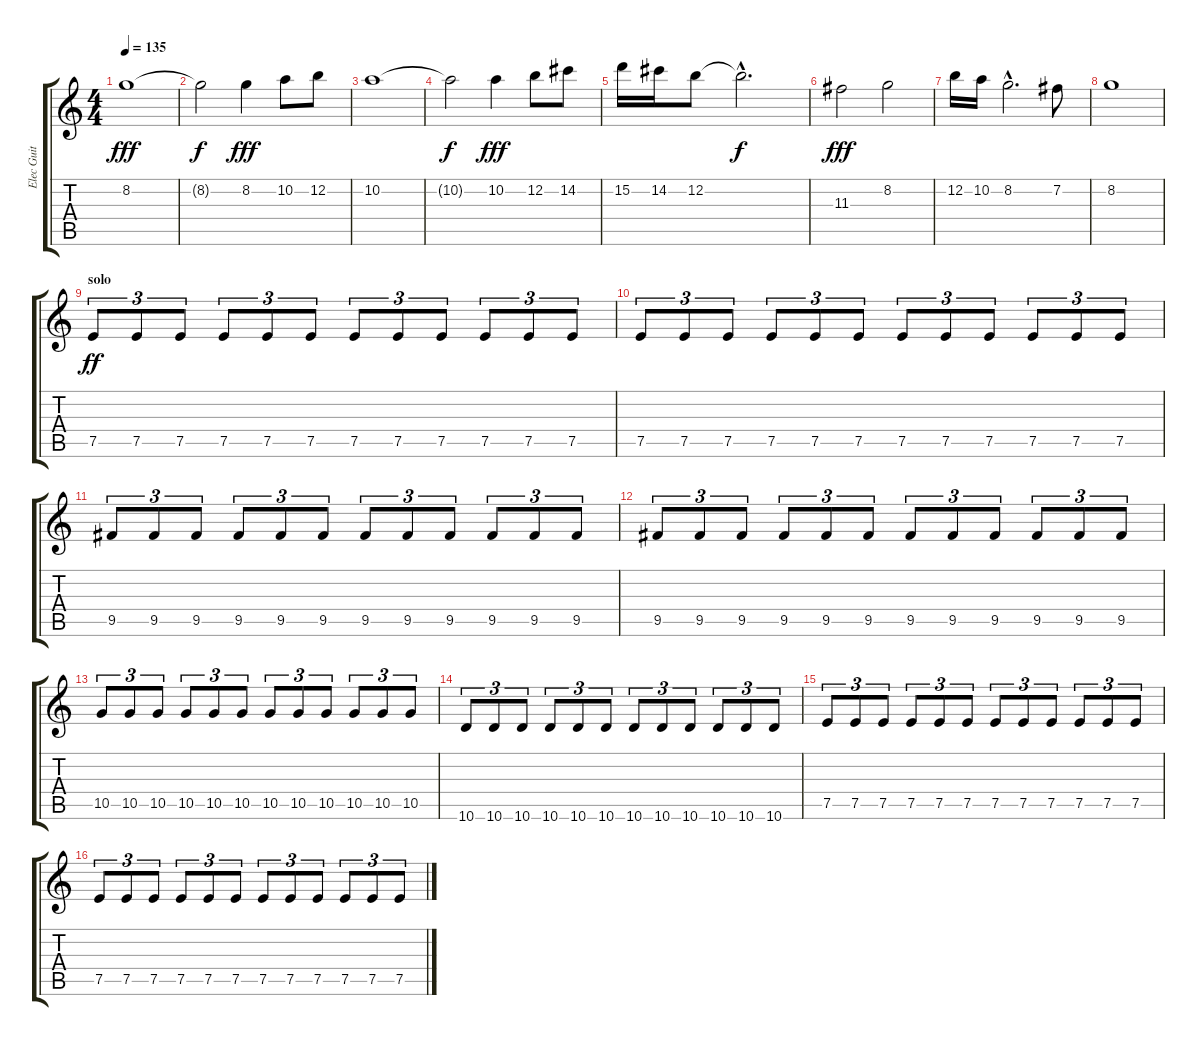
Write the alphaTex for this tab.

\track ("Elec Guit 1" "Elec Guit ") {instrument overdrivenguitar}
\staff {score tabs}
\tuning (E4 B3 G3 D3 A2 E2) {hide}
\ts (4 4)
\tempo 135
\clef g2
\ks c
8.2.1{dy fff} |
8.2{t}.2{dy f} 8.2.4{dy fff} 10.2.8 12.2.8 |
10.2.1 |
10.2{t}.2{dy f} 10.2.4{dy fff} 12.2.8 14.2.8 |
15.2.16 14.2.16 12.2.8 12.2{hac t}.2{d dy f} |
11.3.2{dy fff} 8.2.2 |
12.2.16 10.2.16 8.2{hac}.2{d} 7.2.8 |
8.2.1 |
\section ("" "solo")
7.5.8{tu (3 2) dy ff} 7.5.8{tu (3 2)} 7.5.8{tu (3 2)} 7.5.8{tu (3 2)} 7.5.8{tu (3 2)} 7.5.8{tu (3 2)} 7.5.8{tu (3 2)} 7.5.8{tu (3 2)} 7.5.8{tu (3 2)} 7.5.8{tu (3 2)} 7.5.8{tu (3 2)} 7.5.8{tu (3 2)} |
7.5.8{tu (3 2)} 7.5.8{tu (3 2)} 7.5.8{tu (3 2)} 7.5.8{tu (3 2)} 7.5.8{tu (3 2)} 7.5.8{tu (3 2)} 7.5.8{tu (3 2)} 7.5.8{tu (3 2)} 7.5.8{tu (3 2)} 7.5.8{tu (3 2)} 7.5.8{tu (3 2)} 7.5.8{tu (3 2)} |
9.5.8{tu (3 2)} 9.5.8{tu (3 2)} 9.5.8{tu (3 2)} 9.5.8{tu (3 2)} 9.5.8{tu (3 2)} 9.5.8{tu (3 2)} 9.5.8{tu (3 2)} 9.5.8{tu (3 2)} 9.5.8{tu (3 2)} 9.5.8{tu (3 2)} 9.5.8{tu (3 2)} 9.5.8{tu (3 2)} |
9.5.8{tu (3 2)} 9.5.8{tu (3 2)} 9.5.8{tu (3 2)} 9.5.8{tu (3 2)} 9.5.8{tu (3 2)} 9.5.8{tu (3 2)} 9.5.8{tu (3 2)} 9.5.8{tu (3 2)} 9.5.8{tu (3 2)} 9.5.8{tu (3 2)} 9.5.8{tu (3 2)} 9.5.8{tu (3 2)} |
10.5.8{tu (3 2)} 10.5.8{tu (3 2)} 10.5.8{tu (3 2)} 10.5.8{tu (3 2)} 10.5.8{tu (3 2)} 10.5.8{tu (3 2)} 10.5.8{tu (3 2)} 10.5.8{tu (3 2)} 10.5.8{tu (3 2)} 10.5.8{tu (3 2)} 10.5.8{tu (3 2)} 10.5.8{tu (3 2)} |
10.6.8{tu (3 2)} 10.6.8{tu (3 2)} 10.6.8{tu (3 2)} 10.6.8{tu (3 2)} 10.6.8{tu (3 2)} 10.6.8{tu (3 2)} 10.6.8{tu (3 2)} 10.6.8{tu (3 2)} 10.6.8{tu (3 2)} 10.6.8{tu (3 2)} 10.6.8{tu (3 2)} 10.6.8{tu (3 2)} |
7.5.8{tu (3 2)} 7.5.8{tu (3 2)} 7.5.8{tu (3 2)} 7.5.8{tu (3 2)} 7.5.8{tu (3 2)} 7.5.8{tu (3 2)} 7.5.8{tu (3 2)} 7.5.8{tu (3 2)} 7.5.8{tu (3 2)} 7.5.8{tu (3 2)} 7.5.8{tu (3 2)} 7.5.8{tu (3 2)} |
7.5.8{tu (3 2)} 7.5.8{tu (3 2)} 7.5.8{tu (3 2)} 7.5.8{tu (3 2)} 7.5.8{tu (3 2)} 7.5.8{tu (3 2)} 7.5.8{tu (3 2)} 7.5.8{tu (3 2)} 7.5.8{tu (3 2)} 7.5.8{tu (3 2)} 7.5.8{tu (3 2)} 7.5.8{tu (3 2)}
